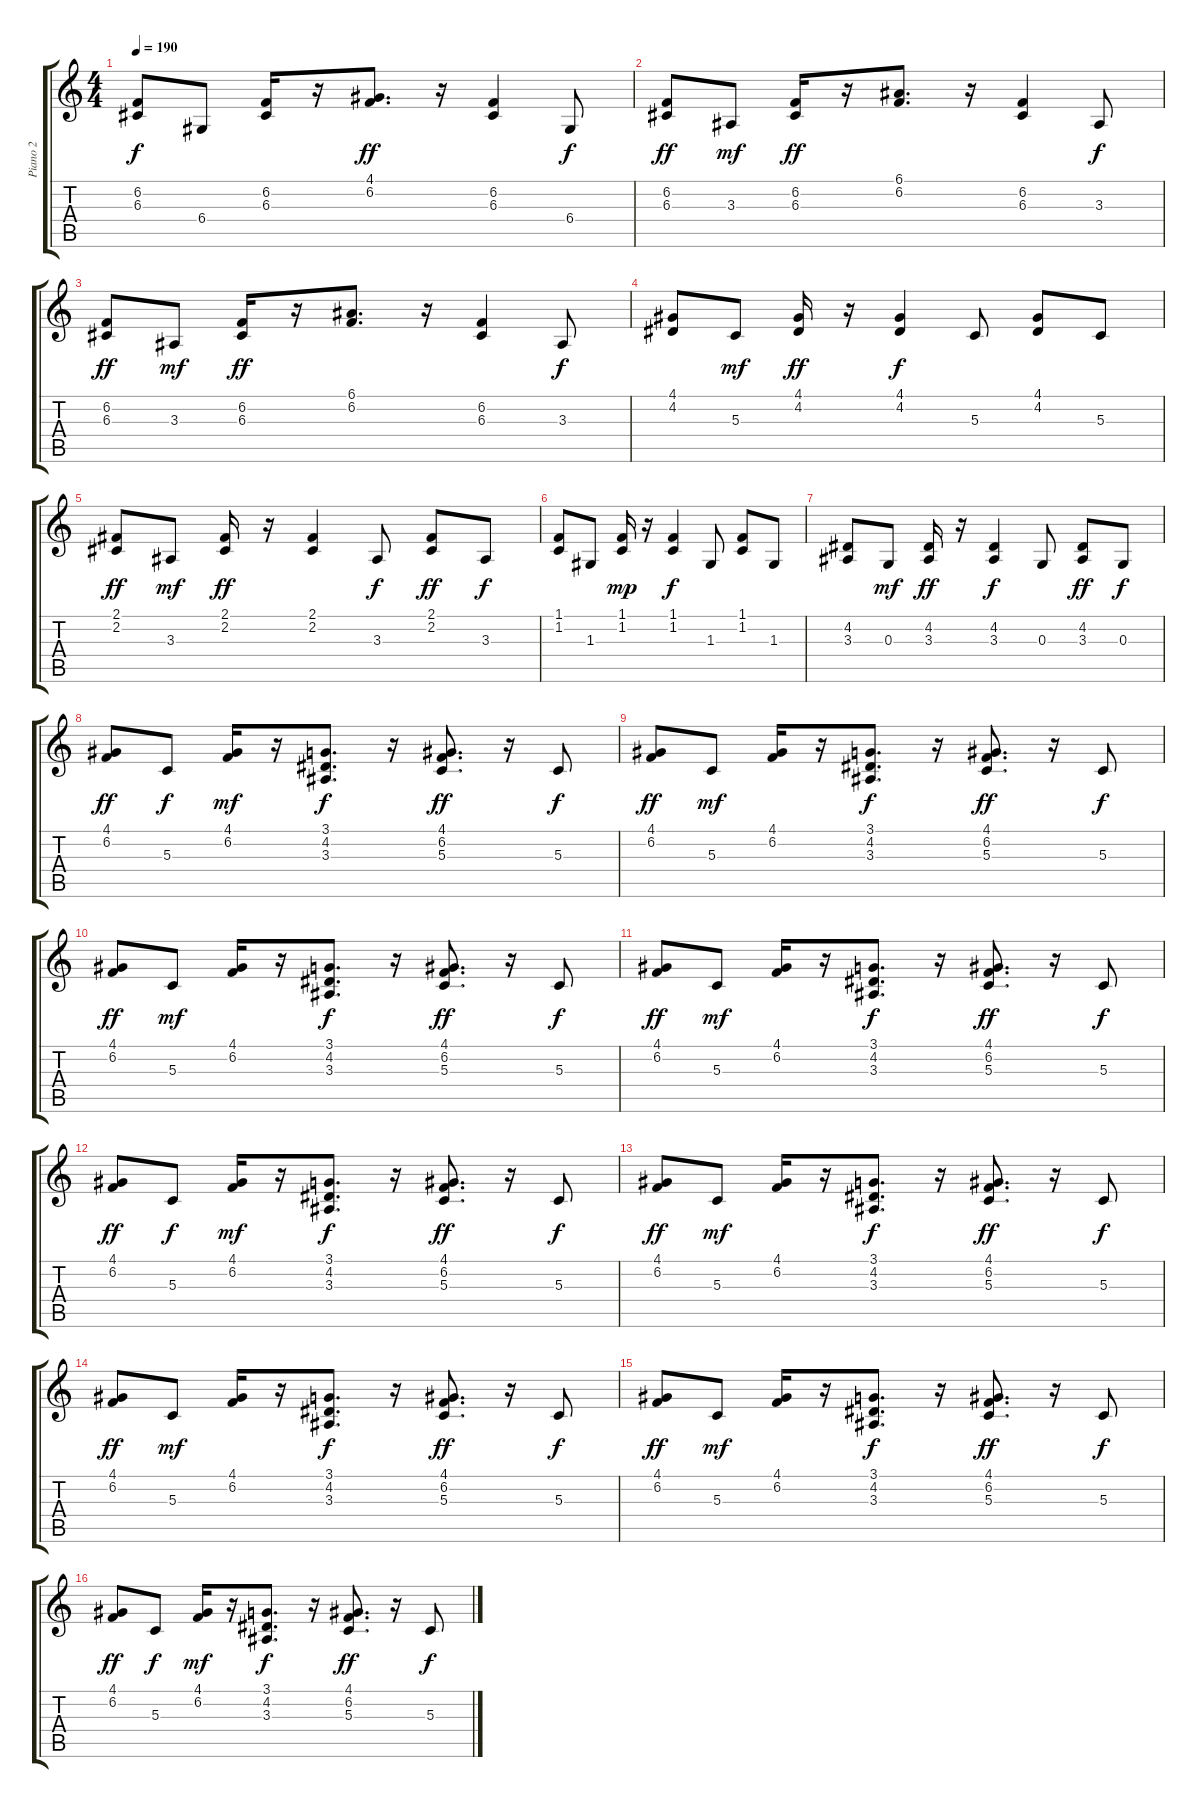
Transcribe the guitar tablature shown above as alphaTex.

\track ("Piano 2" "Piano 2") {instrument brightacousticpiano}
\staff {score tabs}
\tuning (E4 B3 G3 D3 A2 E2) {hide}
\ts (4 4)
\tempo 190
\clef g2
\ks c
(6.2 6.3).8{dy f} 6.4.8 (6.2 6.3).16 r.16 (4.1 6.2).8{d dy ff} r.16 (6.2 6.3).4 6.4.8{dy f} |
(6.2 6.3).8{dy ff} 3.3.8{dy mf} (6.2 6.3).16{dy ff} r.16 (6.1 6.2).8{d} r.16 (6.2 6.3).4 3.3.8{dy f} |
(6.2 6.3).8{dy ff} 3.3.8{dy mf} (6.2 6.3).16{dy ff} r.16 (6.1 6.2).8{d} r.16 (6.2 6.3).4 3.3.8{dy f} |
(4.1 4.2).8 5.3.8{dy mf} (4.1 4.2).16{dy ff} r.16 (4.1 4.2).4{dy f} 5.3.8 (4.1 4.2).8 5.3.8 |
(2.1 2.2).8{dy ff} 3.3.8{dy mf} (2.1 2.2).16{dy ff} r.16 (2.1 2.2).4 3.3.8{dy f} (2.1 2.2).8{dy ff} 3.3.8{dy f} |
(1.1 1.2).8 1.3.8 (1.1 1.2).16{dy mp} r.16 (1.1 1.2).4{dy f} 1.3.8 (1.1 1.2).8 1.3.8 |
(4.2 3.3).8 0.3.8{dy mf} (4.2 3.3).16{dy ff} r.16 (4.2 3.3).4{dy f} 0.3.8 (4.2 3.3).8{dy ff} 0.3.8{dy f} |
(4.1 6.2).8{dy ff} 5.3.8{dy f} (4.1 6.2).16{dy mf} r.16 (3.1 4.2 3.3).8{d dy f} r.16 (4.1 6.2 5.3).8{d dy ff} r.16 5.3.8{dy f} |
(4.1 6.2).8{dy ff} 5.3.8{dy mf} (4.1 6.2).16 r.16 (3.1 4.2 3.3).8{d dy f} r.16 (4.1 6.2 5.3).8{d dy ff} r.16 5.3.8{dy f} |
(4.1 6.2).8{dy ff} 5.3.8{dy mf} (4.1 6.2).16 r.16 (3.1 4.2 3.3).8{d dy f} r.16 (4.1 6.2 5.3).8{d dy ff} r.16 5.3.8{dy f} |
(4.1 6.2).8{dy ff} 5.3.8{dy mf} (4.1 6.2).16 r.16 (3.1 4.2 3.3).8{d dy f} r.16 (4.1 6.2 5.3).8{d dy ff} r.16 5.3.8{dy f} |
(4.1 6.2).8{dy ff} 5.3.8{dy f} (4.1 6.2).16{dy mf} r.16 (3.1 4.2 3.3).8{d dy f} r.16 (4.1 6.2 5.3).8{d dy ff} r.16 5.3.8{dy f} |
(4.1 6.2).8{dy ff} 5.3.8{dy mf} (4.1 6.2).16 r.16 (3.1 4.2 3.3).8{d dy f} r.16 (4.1 6.2 5.3).8{d dy ff} r.16 5.3.8{dy f} |
(4.1 6.2).8{dy ff} 5.3.8{dy mf} (4.1 6.2).16 r.16 (3.1 4.2 3.3).8{d dy f} r.16 (4.1 6.2 5.3).8{d dy ff} r.16 5.3.8{dy f} |
(4.1 6.2).8{dy ff} 5.3.8{dy mf} (4.1 6.2).16 r.16 (3.1 4.2 3.3).8{d dy f} r.16 (4.1 6.2 5.3).8{d dy ff} r.16 5.3.8{dy f} |
(4.1 6.2).8{dy ff} 5.3.8{dy f} (4.1 6.2).16{dy mf} r.16 (3.1 4.2 3.3).8{d dy f} r.16 (4.1 6.2 5.3).8{d dy ff} r.16 5.3.8{dy f}
